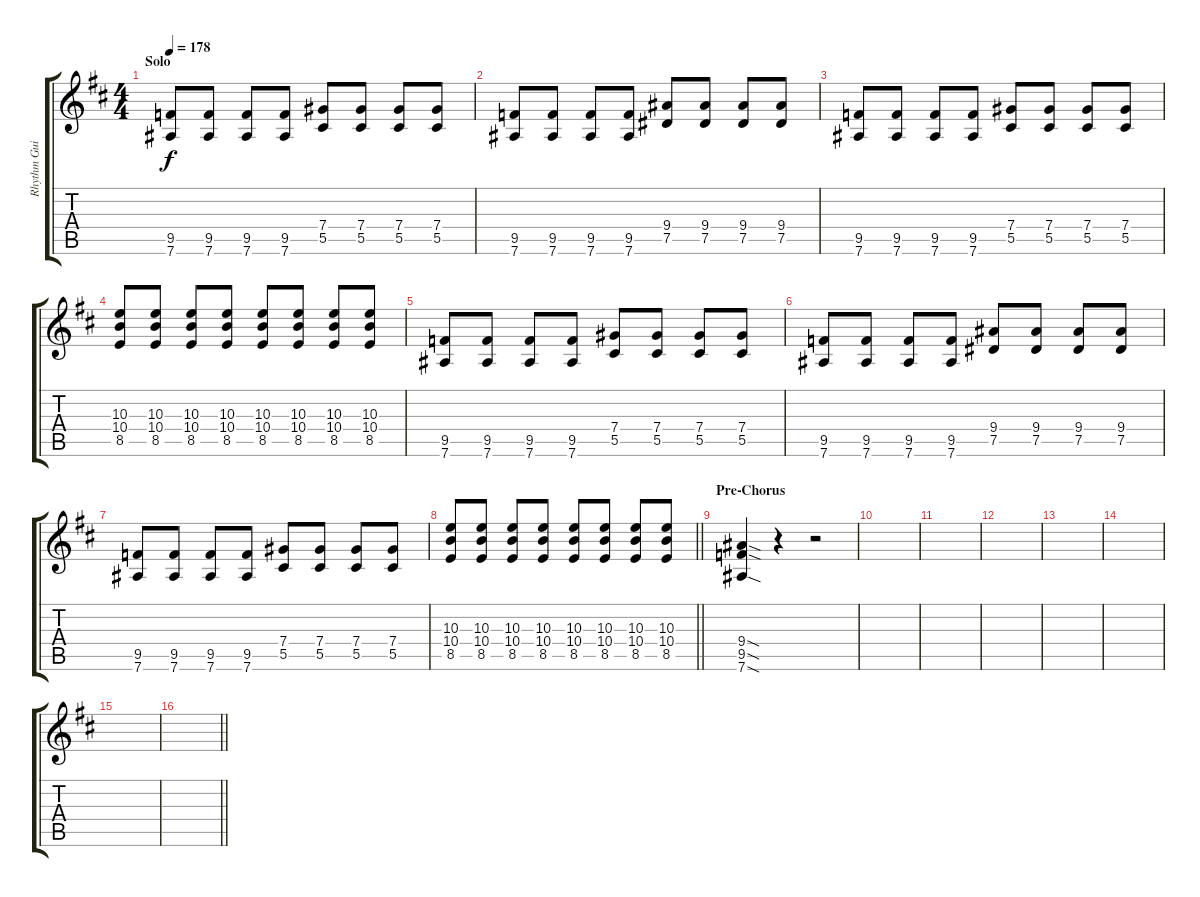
\track ("Rhythm Guitar" "Rhythm Gui") {instrument distortionguitar}
\staff {score tabs}
\tuning (Eb4 Bb3 Gb3 Db3 Ab2 Eb2) {hide}
\ts (4 4)
\section ("" "Solo")
\tempo 178
\clef g2
\ks bminor
(9.5 7.6).8{dy f} (9.5 7.6).8 (9.5 7.6).8 (9.5 7.6).8 (7.4 5.5).8 (7.4 5.5).8 (7.4 5.5).8 (7.4 5.5).8 |
(9.5 7.6).8 (9.5 7.6).8 (9.5 7.6).8 (9.5 7.6).8 (9.4 7.5).8 (9.4 7.5).8 (9.4 7.5).8 (9.4 7.5).8 |
(9.5 7.6).8 (9.5 7.6).8 (9.5 7.6).8 (9.5 7.6).8 (7.4 5.5).8 (7.4 5.5).8 (7.4 5.5).8 (7.4 5.5).8 |
(10.3 10.4 8.5).8 (10.3 10.4 8.5).8 (10.3 10.4 8.5).8 (10.3 10.4 8.5).8 (10.3 10.4 8.5).8 (10.3 10.4 8.5).8 (10.3 10.4 8.5).8 (10.3 10.4 8.5).8 |
(9.5 7.6).8 (9.5 7.6).8 (9.5 7.6).8 (9.5 7.6).8 (7.4 5.5).8 (7.4 5.5).8 (7.4 5.5).8 (7.4 5.5).8 |
(9.5 7.6).8 (9.5 7.6).8 (9.5 7.6).8 (9.5 7.6).8 (9.4 7.5).8 (9.4 7.5).8 (9.4 7.5).8 (9.4 7.5).8 |
(9.5 7.6).8 (9.5 7.6).8 (9.5 7.6).8 (9.5 7.6).8 (7.4 5.5).8 (7.4 5.5).8 (7.4 5.5).8 (7.4 5.5).8 |
\barLineRight lightlight
(10.3 10.4 8.5).8 (10.3 10.4 8.5).8 (10.3 10.4 8.5).8 (10.3 10.4 8.5).8 (10.3 10.4 8.5).8 (10.3 10.4 8.5).8 (10.3 10.4 8.5).8 (10.3 10.4 8.5).8 |
\section ("" "Pre-Chorus")
(9.4{sod} 9.5{sod} 7.6{sod}).4 r.4 r.2 |
|
|
|
|
|
|
\barLineRight lightlight
